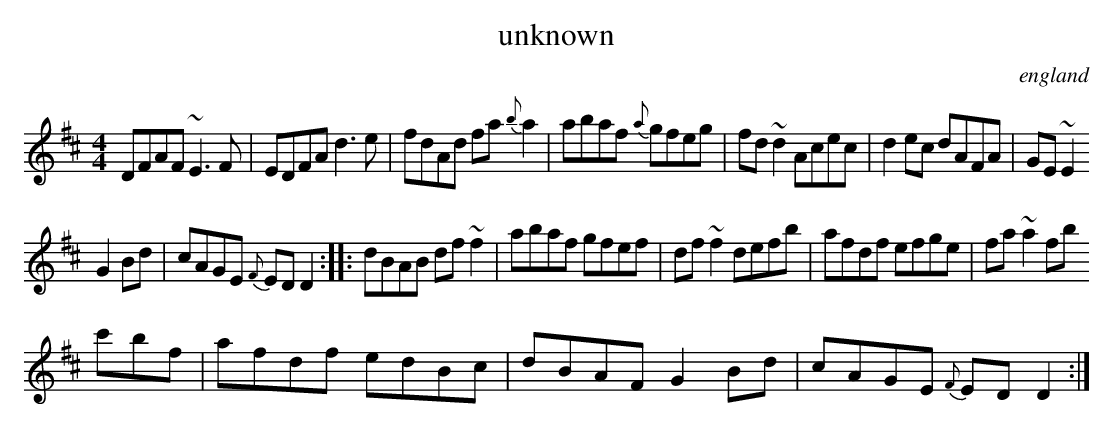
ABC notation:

X:1
T:unknown
O:england
M:4/4
L:1/8
K:D
DFAF ~E3F|EDFA d3e|fdAd fa{b}a2|abaf {a}gfeg|fd~d2 Acec|d2ec dAFA|GE~E2
G2Bd|cAGE {F}EDD2:||:dBAB df~f2|abaf gfef|df~f2 defb|afdf efge|fa~a2 fb{
c'}bf|afdf edBc|dBAF G2Bd|cAGE {F}EDD2:|
